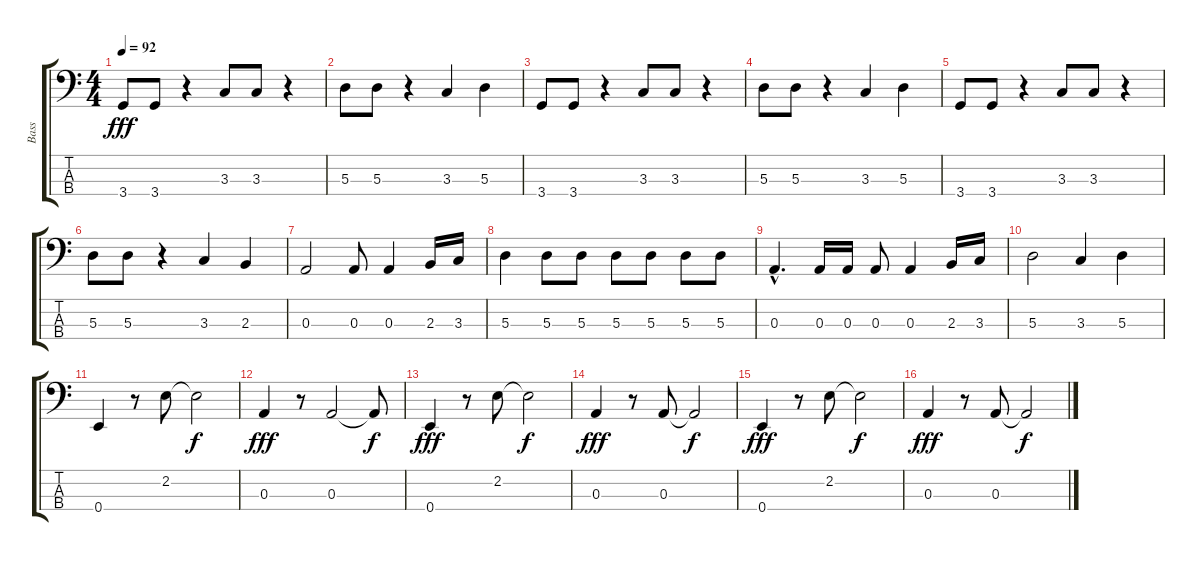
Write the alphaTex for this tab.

\track ("Bass" "Bass") {instrument electricbassfinger}
\staff {score tabs}
\tuning (G2 D2 A1 E1) {hide}
\ts (4 4)
\tempo 92
\clef f4
\ks c
3.4.8{dy fff} 3.4.8 r.4 3.3.8 3.3.8 r.4 |
5.3.8 5.3.8 r.4 3.3.4 5.3.4 |
3.4.8 3.4.8 r.4 3.3.8 3.3.8 r.4 |
5.3.8 5.3.8 r.4 3.3.4 5.3.4 |
3.4.8 3.4.8 r.4 3.3.8 3.3.8 r.4 |
5.3.8 5.3.8 r.4 3.3.4 2.3.4 |
0.3.2 0.3.8 0.3.4 2.3.16 3.3.16 |
5.3.4 5.3.8 5.3.8 5.3.8 5.3.8 5.3.8 5.3.8 |
0.3{hac}.4{d} 0.3.16 0.3.16 0.3.8 0.3.4 2.3.16 3.3.16 |
5.3.2 3.3.4 5.3.4 |
0.4.4 r.8 2.2.8 2.2{t}.2{dy f} |
0.3.4{dy fff} r.8 0.3.2 0.3{t}.8{dy f} |
0.4.4{dy fff} r.8 2.2.8 2.2{t}.2{dy f} |
0.3.4{dy fff} r.8 0.3.8 0.3{t}.2{dy f} |
0.4.4{dy fff} r.8 2.2.8 2.2{t}.2{dy f} |
0.3.4{dy fff} r.8 0.3.8 0.3{t}.2{dy f}
